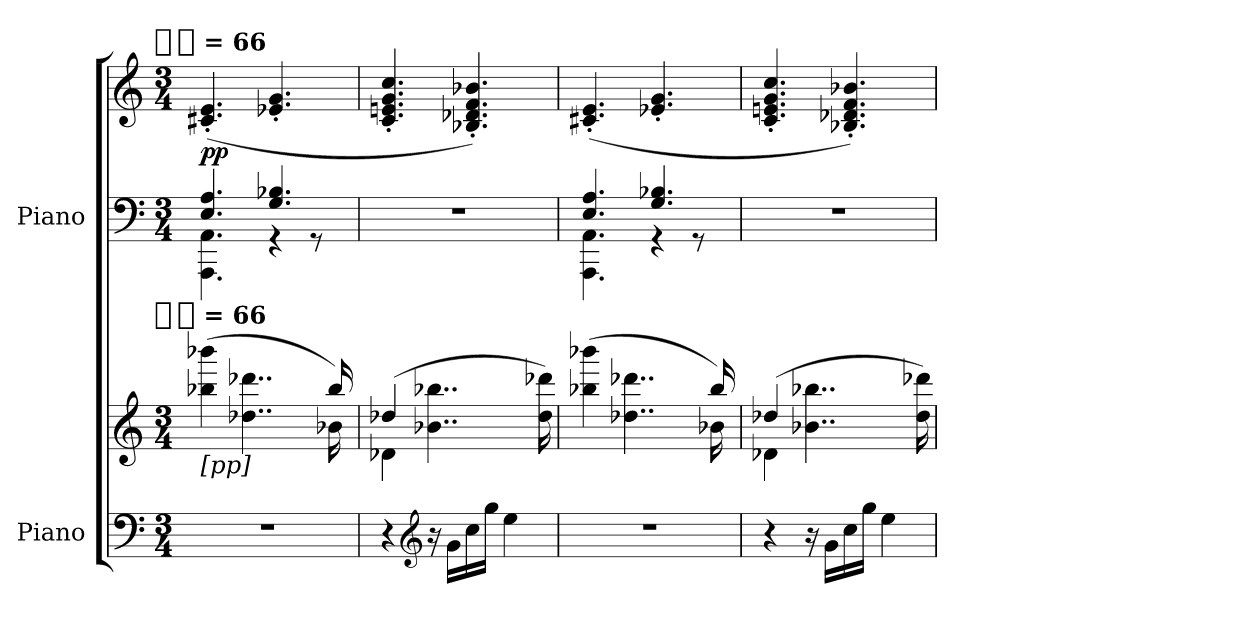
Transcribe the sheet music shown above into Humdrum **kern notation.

**kern	**kern	**kern	**kern	**dynam
*part4	*part3	*part2	*part1	*part1
*staff4	*staff3	*staff2	*staff1	*staff1
*I"Piano	*	*I"Piano	*	*
*I'Pno.	*	*I'Pno.	*	*
*clefF4	*clefG2	*clefF4	*clefG2	*
*k[]	*k[]	*k[]	*k[]	*
*C:	*C:	*C:	*C:	*
!!LO:TX:omd:t=[half-dot] = 66
*M3/4	*M3/4	*M3/4	*M3/4	*
*MM198	*MM198	*MM198	*MM198	*
=1	=1	=1	=1	=1
*	*^	*^	*	*
!	!LO:TX:b:t=[pp]	!	!	!	!	!
!	!LO:TX:t=[half-dot] = 66	!	!	!	!	!
4%3r	(4bb-X 4bbb-X	4ryy	4.E 4.A	4.AAA 4.AA	(4.c#X' 4.e'	pp
.	4..dd-X 4..ddd-X	4.ryy	.	.	.	.
.	.	.	4.G 4.B-X	4r	4.e-X' 4.g'	.
.	.	16ryy	.	8r	.	.
.	16bb-)	16b-X	.	.	.	.
*	*	*	*v	*v	*	*
=2	=2	=2	=2	=2	=2
4r	(4dd-X	4d-X	4%3r	4.c' 4.en' 4.g' 4.cc'	.
*clefG2	*	*	*	*	*
16r	4..b-X 4..bb-X	4ryy	.	.	.
16gLL	.	.	.	.	.
16cc	.	.	.	4.B-X' 4.d-X' 4.f' 4.b-X')	.
16ggJJ	.	.	.	.	.
4ee	.	4ryy	.	.	.
.	16dd- 16ddd-X)	.	.	.	.
=3	=3	=3	=3	=3	=3
*	*	*	*^	*	*
4%3r	(4bb-X 4bbb-X	4ryy	4.E 4.A	4.AAA 4.AA	(4.c#X' 4.e'	.
.	4..dd-X 4..ddd-X	4.ryy	.	.	.	.
.	.	.	4.G 4.B-X	4r	4.e-X' 4.g'	.
.	.	16ryy	.	8r	.	.
.	16bb-)	16b-X	.	.	.	.
*	*	*	*v	*v	*	*
=4	=4	=4	=4	=4	=4
4r	(4dd-X	4d-X	4%3r	4.c' 4.en' 4.g' 4.cc'	.
16r	4..b-X 4..bb-X	4ryy	.	.	.
16gLL	.	.	.	.	.
16cc	.	.	.	4.B-X' 4.d-X' 4.f' 4.b-X')	.
16ggJJ	.	.	.	.	.
4ee	.	4ryy	.	.	.
.	16dd- 16ddd-X)	.	.	.	.
*	*v	*v	*	*	*
=	=	=	=	=
*-	*-	*-	*-	*-
